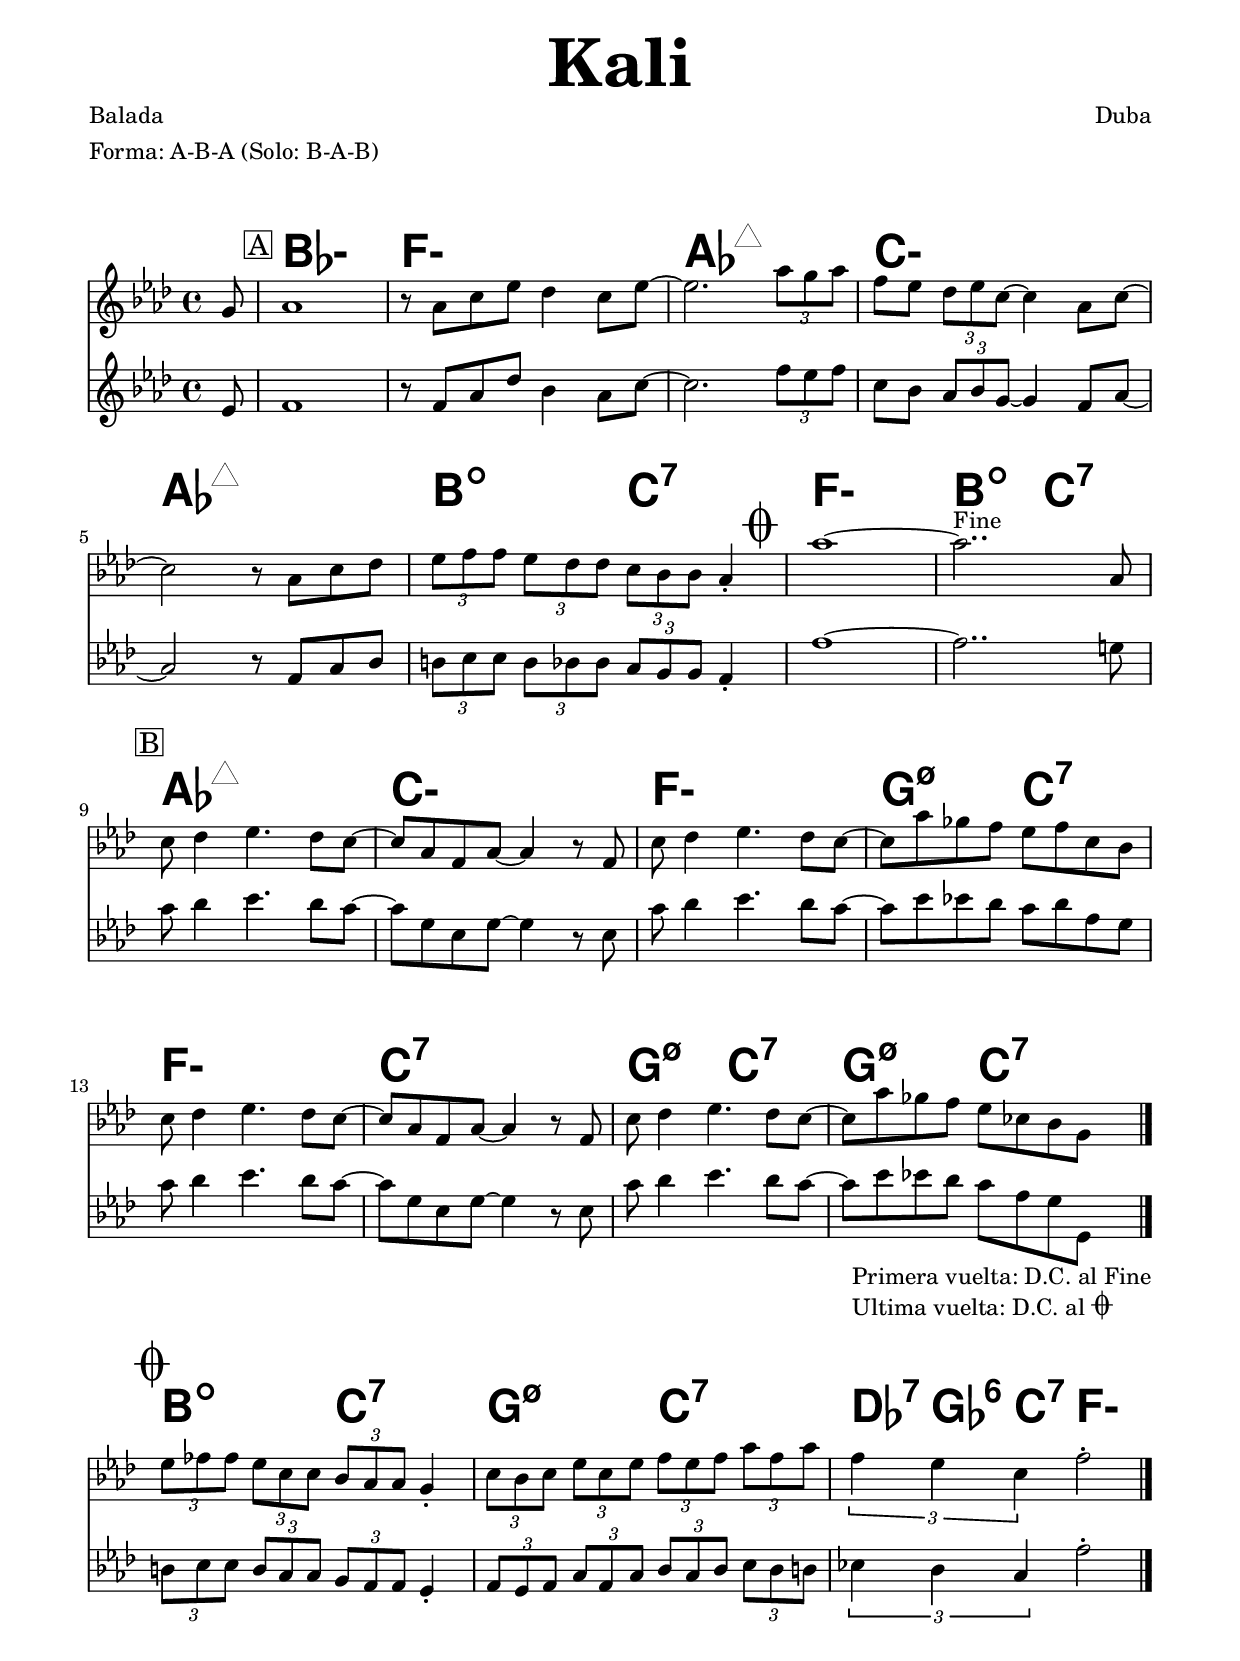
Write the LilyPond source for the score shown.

\include "headers.ly"

cifrado =  \chords {
  \partial 8 { r8 }
  bes1:m | f:m | aes:maj7 | c:m |
  aes:maj7 | b2:dim c:7 | f1:m | b2:dim c:7 |
  
  aes1:maj7 | c:m | f:m | g2:m7.5- c:7 |
  f1:m | c:7 | g2:m7.5- c:7 | g:m7.5- c:7 |
 
}

indicacionFinal = \markup {
  \halign #0.5 {
    \column {
      \line { "Primera vuelta: D.C. al Fine" }
      \line { "Ultima vuelta: D.C. al" \raise #1 \musicglyph #"scripts.coda" }
    }
  }
}

meloUno = \relative c'' {
  \key f \minor
  
  \partial 8 { g8 }
  \mark \parteA
  \ocultar-clave
  
  aes1 | r8 aes c ees des4 c8 ees~ | 
  ees2. \tuplet 3/2 { aes8 g aes } | f ees \tuplet 3/2 { des ees c~ } c4 aes8 c~ |
  \break
  c2 r8 aes c des | \tuplet 3/2 { ees f f } \tuplet 3/2 { ees des des } \tuplet 3/2 { c bes bes } aes4\staccato^\coda-markup |
  aes'1~ | aes2..^Fine aes,8 | 
  \break
  
  \mark \parteB
  c des4 ees4. des8 c~ | c aes f aes~ aes4 r8 f |
  c' des4 ees4. des8 c~ | c aes' ges  f ees f c bes |
  \break
  c des4 ees4. des8 c~ | c aes f aes~ aes4 r8 f |
  c' des4 ees4. des8 c~ | c aes' ges  f ees ces bes g |  
  \fin
}

meloDos = \relative c' {
  \key f \minor
  \partial 8 { ees8 }
  \ocultar-clave
  
  f1 | r8 f aes des bes4 aes8 c~ | 
  c2. \tuplet 3/2 { f8 ees f } | c bes \tuplet 3/2 { aes bes g~ } g4 f8 aes~ |
  aes2 r8 f aes bes | \tuplet 3/2 { b c c } \tuplet 3/2 { b bes bes } \tuplet 3/2 { aes g g } f4\staccato |
  f'1~ | f2.. e8 |
  
  aes bes4 c4. bes8 aes~ | aes ees c ees~ ees4 r8 c |
  aes' bes4 c4. bes8 aes~ | aes c ces bes aes bes f ees |
  aes bes4 c4. bes8 aes~ | aes ees c ees~ ees4 r8 c |
  aes' bes4 c4. bes8 aes~ | aes c ces bes aes f ees ees,_\indicacionFinal |
  \fin
}

codaUno = \relative c' {
  \coda
  \key f \minor
  \tuplet 3/2 { ees'8 fes fes } \tuplet 3/2 { ees c c } \tuplet 3/2 { bes aes aes } g4\staccato |
  \tuplet 3/2 { c8 bes c } \tuplet 3/2 { ees c ees } \tuplet 3/2 { f ees f } \tuplet 3/2 { aes f aes } |
  \tuplet 3/2 { f4 ees c } f2\staccato
  \fin
}

codaDos = \relative c' {
  \coda
  \key f \minor
  \tuplet 3/2 { b'8 c c } \tuplet 3/2 { b aes aes } \tuplet 3/2 { g f f } ees4\staccato |
  \tuplet 3/2 { f8 ees f } \tuplet 3/2 { aes f aes } \tuplet 3/2 { bes aes bes } \tuplet 3/2 { c bes b } |
  \tuplet 3/2 { ces4 bes aes } f'2\staccato
  \fin
}

\bookpart {
  \header {
    title = \markup { \abs-fontsize #32 "Kali" }
    composer = "Duba"
    poet = "Balada"
    meter = "Forma: A-B-A (Solo: B-A-B)"
  }	

  \score {
    <<
      \cifrado
      \new Staff \meloUno
      \new Staff \meloDos
    >>
  }

  \score {
    <<
      \chords {
        b2:dim c:7 | g:m7.5- c:7 | \tuplet 3/2 { des4:7 ges:6 c:7 } f2:m |
      }
      \new Staff \codaUno
      \new Staff \codaDos
    >>
  }
}